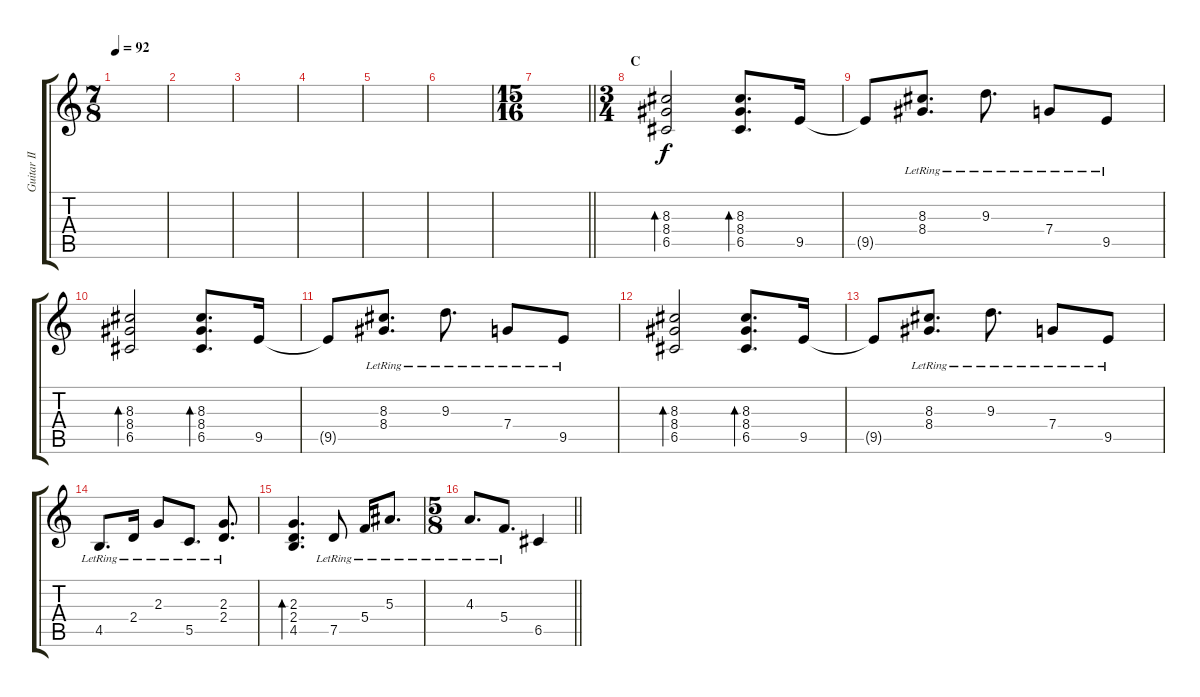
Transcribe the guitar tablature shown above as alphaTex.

\track ("Guitar II" "Guitar II") {instrument overdrivenguitar}
\staff {score tabs}
\tuning (D4 A3 F3 C3 G2 C2) {hide}
\ts (7 8)
\tempo 92
\clef g2
\ks c
|
|
|
|
|
|
\ts (15 16)
\barLineRight lightlight
|
\ts (3 4)
\section ("" "C")
(8.3 8.4 6.5).2{bd 60 instrument acousticguitarsteel} (8.3 8.4 6.5).8{d bd 60} 9.5.16 |
9.5{t}.8 (8.3{lr} 8.4{lr}).8{d} 9.3{lr}.8{d} 7.4{lr}.8 9.5{lr}.8 |
(8.3 8.4 6.5).2{bd 60} (8.3 8.4 6.5).8{d bd 60} 9.5.16 |
9.5{t}.8 (8.3{lr} 8.4{lr}).8{d} 9.3{lr}.8{d} 7.4{lr}.8 9.5{lr}.8 |
(8.3 8.4 6.5).2{bd 60} (8.3 8.4 6.5).8{d bd 60} 9.5.16 |
9.5{t}.8 (8.3{lr} 8.4{lr}).8{d} 9.3{lr}.8{d} 7.4{lr}.8 9.5{lr}.8 |
4.5{lr}.8{d} 2.4{lr}.16 2.3{lr}.8 5.5{lr}.8{d} (2.3{lr} 2.4{lr}).8{d} |
(2.3 2.4 4.5).4{d bd 60} 7.5{lr}.8 5.4{lr}.16 5.3{lr}.8{d} |
\ts (5 8)
\barLineRight lightlight
4.3{lr}.8{d} 5.4{lr}.8{d} 6.5.4
